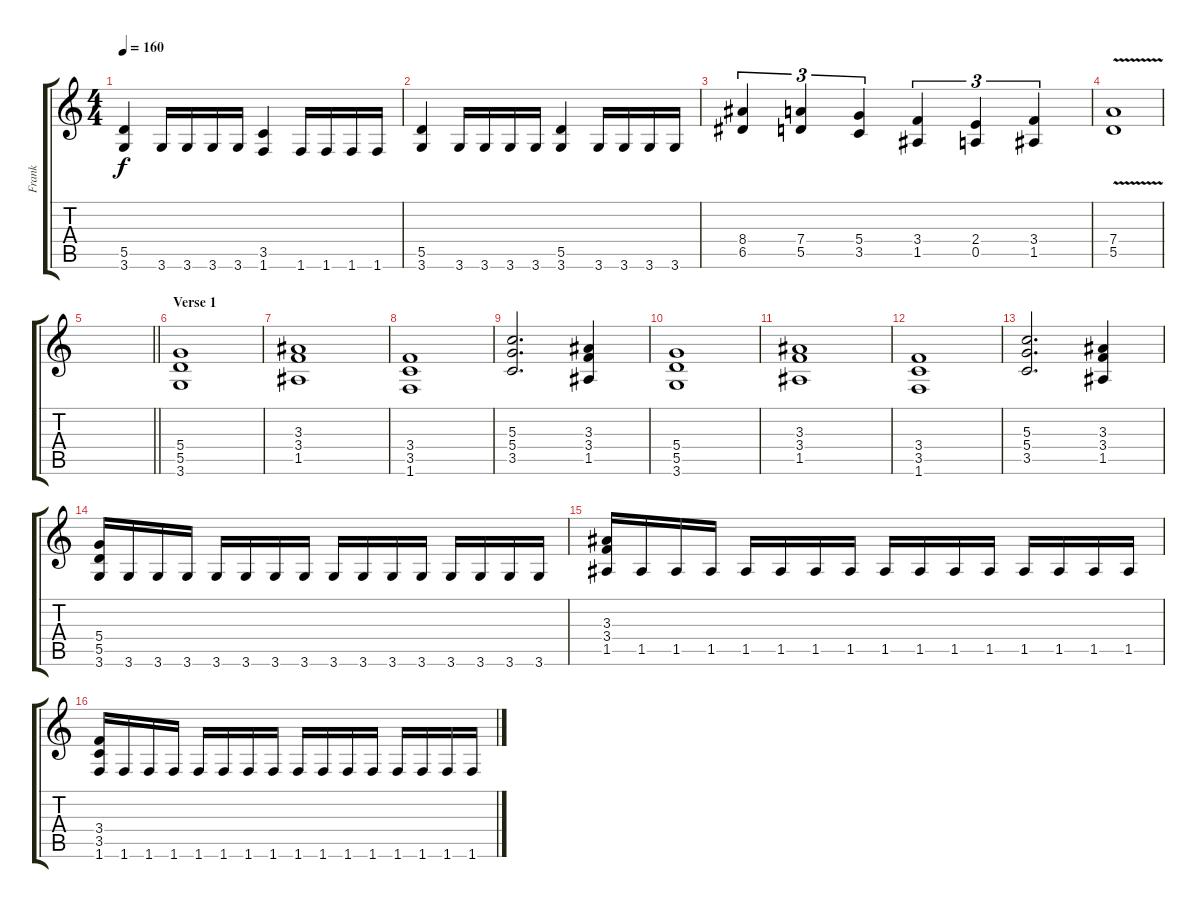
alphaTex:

\track ("Frank" "Frank") {instrument overdrivenguitar}
\staff {score tabs}
\tuning (E4 B3 G3 D3 A2 E2) {hide}
\ts (4 4)
\tempo 160
\clef g2
\ks c
(5.5 3.6).4{dy f} 3.6.16 3.6.16 3.6.16 3.6.16 (3.5 1.6).4 1.6.16 1.6.16 1.6.16 1.6.16 |
(5.5 3.6).4 3.6.16 3.6.16 3.6.16 3.6.16 (5.5 3.6).4 3.6.16 3.6.16 3.6.16 3.6.16 |
(8.4 6.5).4{tu (3 2)} (7.4 5.5).4{tu (3 2)} (5.4 3.5).4{tu (3 2)} (3.4 1.5).4{tu (3 2)} (2.4 0.5).4{tu (3 2)} (3.4 1.5).4{tu (3 2)} |
(7.4{v} 5.5{v}).1 |
\barLineRight lightlight
|
\section ("" "Verse 1")
(5.4 5.5 3.6).1 |
(3.3 3.4 1.5).1 |
(3.4 3.5 1.6).1 |
(5.3 5.4 3.5).2{d} (3.3 3.4 1.5).4 |
(5.4 5.5 3.6).1 |
(3.3 3.4 1.5).1 |
(3.4 3.5 1.6).1 |
(5.3 5.4 3.5).2{d} (3.3 3.4 1.5).4 |
(5.4 5.5 3.6).16 3.6.16 3.6.16 3.6.16 3.6.16 3.6.16 3.6.16 3.6.16 3.6.16 3.6.16 3.6.16 3.6.16 3.6.16 3.6.16 3.6.16 3.6.16 |
(3.3 3.4 1.5).16 1.5.16 1.5.16 1.5.16 1.5.16 1.5.16 1.5.16 1.5.16 1.5.16 1.5.16 1.5.16 1.5.16 1.5.16 1.5.16 1.5.16 1.5.16 |
(3.4 3.5 1.6).16 1.6.16 1.6.16 1.6.16 1.6.16 1.6.16 1.6.16 1.6.16 1.6.16 1.6.16 1.6.16 1.6.16 1.6.16 1.6.16 1.6.16 1.6.16
